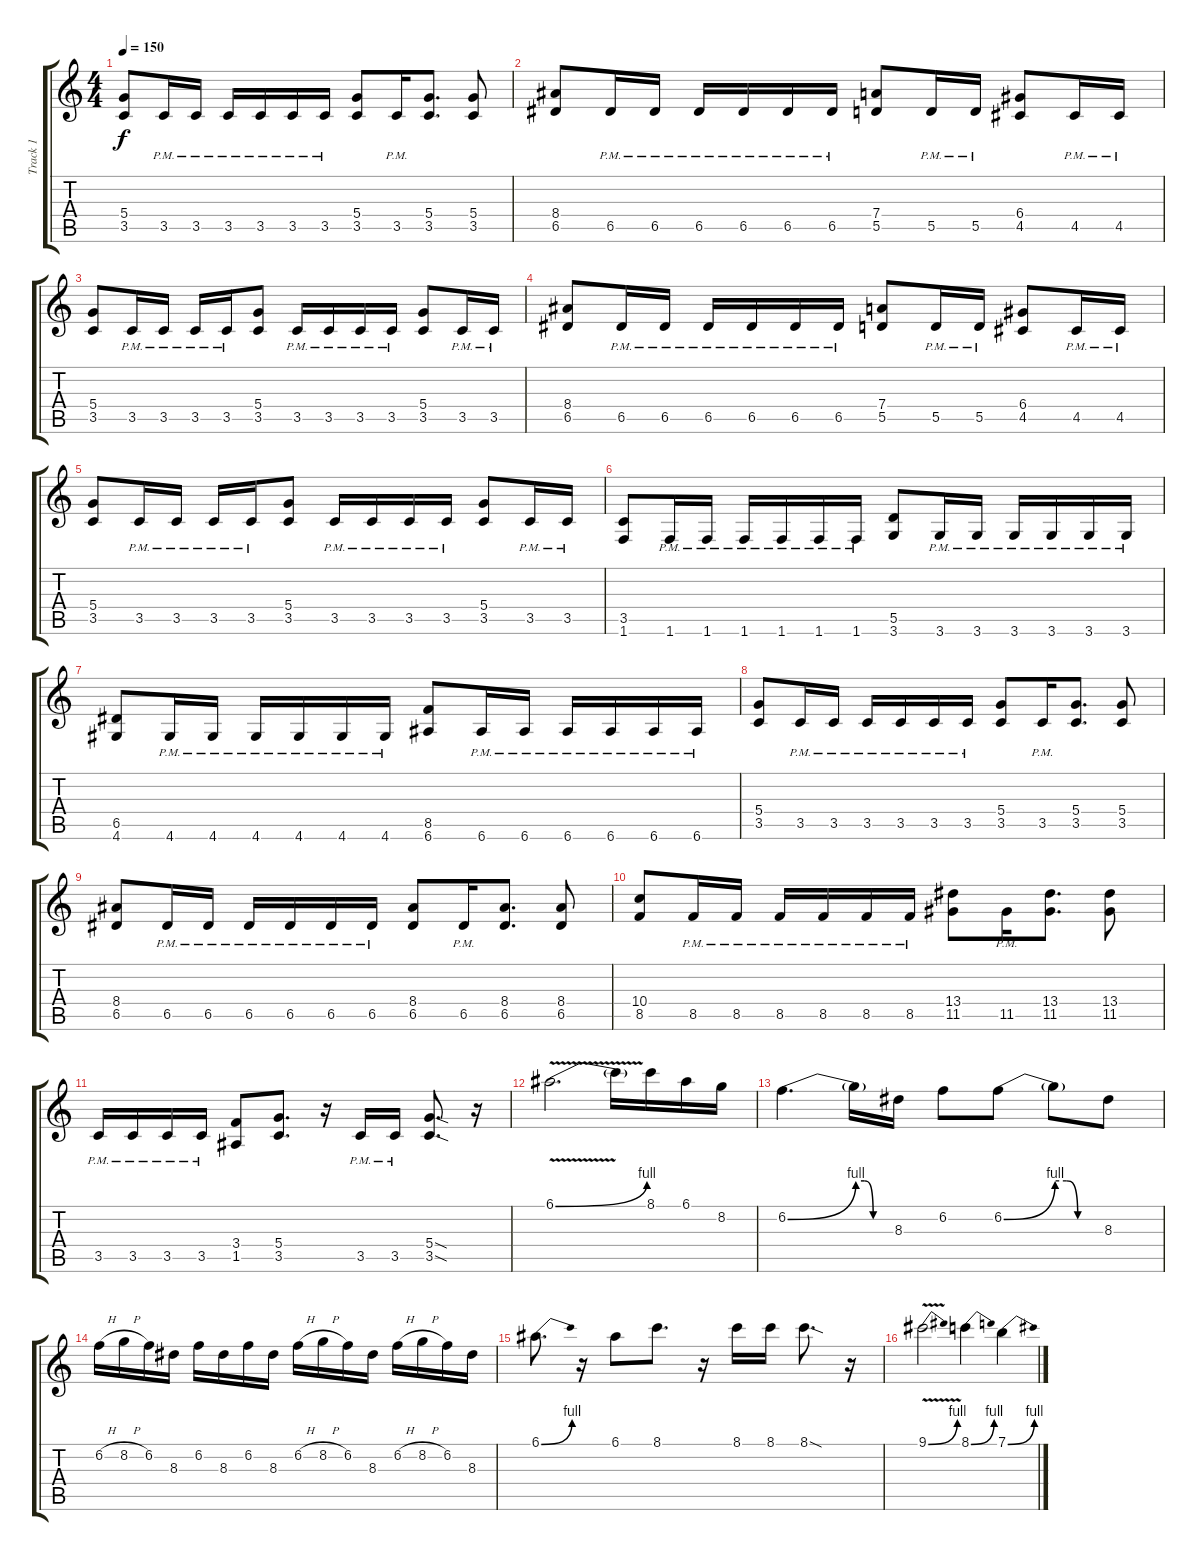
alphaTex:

\track ("Track 1" "Track 1") {instrument distortionguitar}
\staff {score tabs}
\tuning (E4 B3 G3 D3 A2 E2) {hide}
\ts (4 4)
\tempo 150
\clef g2
\ks c
(5.4 3.5).8{dy f} 3.5{pm}.16 3.5{pm}.16 3.5{pm}.16 3.5{pm}.16 3.5{pm}.16 3.5{pm}.16 (5.4 3.5).8 3.5{pm}.16 (5.4 3.5).8{d} (5.4 3.5).8 |
(8.4 6.5).8 6.5{pm}.16 6.5{pm}.16 6.5{pm}.16 6.5{pm}.16 6.5{pm}.16 6.5{pm}.16 (7.4 5.5).8 5.5{pm}.16 5.5{pm}.16 (6.4 4.5).8 4.5{pm}.16 4.5{pm}.16 |
(5.4 3.5).8 3.5{pm}.16 3.5{pm}.16 3.5{pm}.16 3.5{pm}.16 (5.4 3.5).8 3.5{pm}.16 3.5{pm}.16 3.5{pm}.16 3.5{pm}.16 (5.4 3.5).8 3.5{pm}.16 3.5{pm}.16 |
(8.4 6.5).8 6.5{pm}.16 6.5{pm}.16 6.5{pm}.16 6.5{pm}.16 6.5{pm}.16 6.5{pm}.16 (7.4 5.5).8 5.5{pm}.16 5.5{pm}.16 (6.4 4.5).8 4.5{pm}.16 4.5{pm}.16 |
(5.4 3.5).8 3.5{pm}.16 3.5{pm}.16 3.5{pm}.16 3.5{pm}.16 (5.4 3.5).8 3.5{pm}.16 3.5{pm}.16 3.5{pm}.16 3.5{pm}.16 (5.4 3.5).8 3.5{pm}.16 3.5{pm}.16 |
(3.5 1.6).8 1.6{pm}.16 1.6{pm}.16 1.6{pm}.16 1.6{pm}.16 1.6{pm}.16 1.6{pm}.16 (5.5 3.6).8 3.6{pm}.16 3.6{pm}.16 3.6{pm}.16 3.6{pm}.16 3.6{pm}.16 3.6{pm}.16 |
(6.5 4.6).8 4.6{pm}.16 4.6{pm}.16 4.6{pm}.16 4.6{pm}.16 4.6{pm}.16 4.6{pm}.16 (8.5 6.6).8 6.6{pm}.16 6.6{pm}.16 6.6{pm}.16 6.6{pm}.16 6.6{pm}.16 6.6{pm}.16 |
(5.4 3.5).8 3.5{pm}.16 3.5{pm}.16 3.5{pm}.16 3.5{pm}.16 3.5{pm}.16 3.5{pm}.16 (5.4 3.5).8 3.5{pm}.16 (5.4 3.5).8{d} (5.4 3.5).8 |
(8.4 6.5).8 6.5{pm}.16 6.5{pm}.16 6.5{pm}.16 6.5{pm}.16 6.5{pm}.16 6.5{pm}.16 (8.4 6.5).8 6.5{pm}.16 (8.4 6.5).8{d} (8.4 6.5).8 |
(10.4 8.5).8 8.5{pm}.16 8.5{pm}.16 8.5{pm}.16 8.5{pm}.16 8.5{pm}.16 8.5{pm}.16 (13.4 11.5).8 11.5{pm}.16 (13.4 11.5).8{d} (13.4 11.5).8 |
3.5{pm}.16 3.5{pm}.16 3.5{pm}.16 3.5{pm}.16 (3.4 1.5).8 (5.4 3.5).8{d} r.16 3.5{pm}.16 3.5{pm}.16 (5.4{sod} 3.5{sod}).8{d} r.16 |
6.1{be (bend 0 0 60 4) v}.2{d} 6.1{t}.16 8.1.16 6.1.16 8.2.16 |
6.2{be (bend 0 0 60 4)}.4{d} 6.2{be (custom 0 4 15 4 30 0 60 0) t}.16 8.3.16 6.2.8 6.2{be (bend 0 0 60 4)}.8 6.2{be (custom 0 4 15 4 30 0 60 0) t}.8 8.3.8 |
6.2{h}.16 8.2{h}.16 6.2.16 8.3.16 6.2.16 8.3.16 6.2.16 8.3.16 6.2{h}.16 8.2{h}.16 6.2.16 8.3.16 6.2{h}.16 8.2{h}.16 6.2.16 8.3.16 |
6.1{be (bend 0 0 60 4)}.8{d} r.16 6.1.8 8.1.8{d} r.16 8.1.16 8.1.16 8.1{sod}.8{d} r.16 |
9.1{be (bend 0 0 60 4) v}.2 8.1{be (bend 0 0 60 4)}.4 7.1{be (bend 0 0 60 4)}.4
